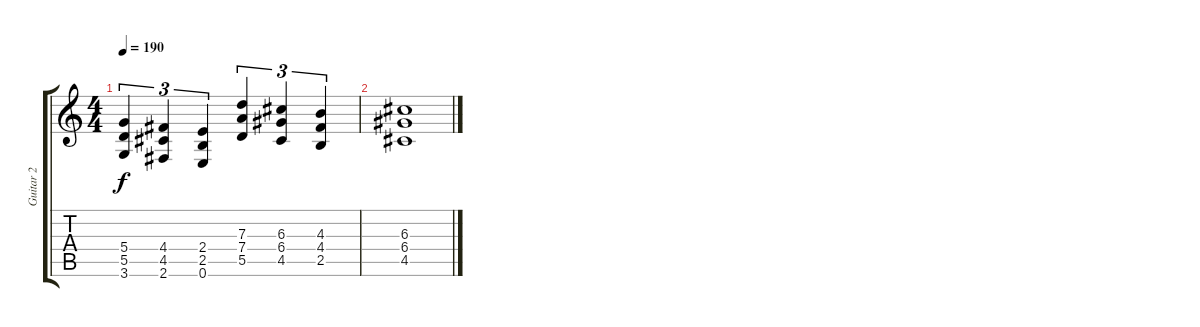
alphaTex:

\track ("Guitar 2" "Guitar 2") {instrument distortionguitar}
\staff {score tabs}
\tuning (E4 B3 G3 D3 A2 E2) {hide}
\ts (4 4)
\tempo 190
\clef g2
\ks c
(5.4 5.5 3.6).4{tu (3 2) dy f} (4.4 4.5 2.6).4{tu (3 2)} (2.4 2.5 0.6).4{tu (3 2)} (7.3 7.4 5.5).4{tu (3 2)} (6.3 6.4 4.5).4{tu (3 2)} (4.3 4.4 2.5).4{tu (3 2)} |
(6.3 6.4 4.5).1
